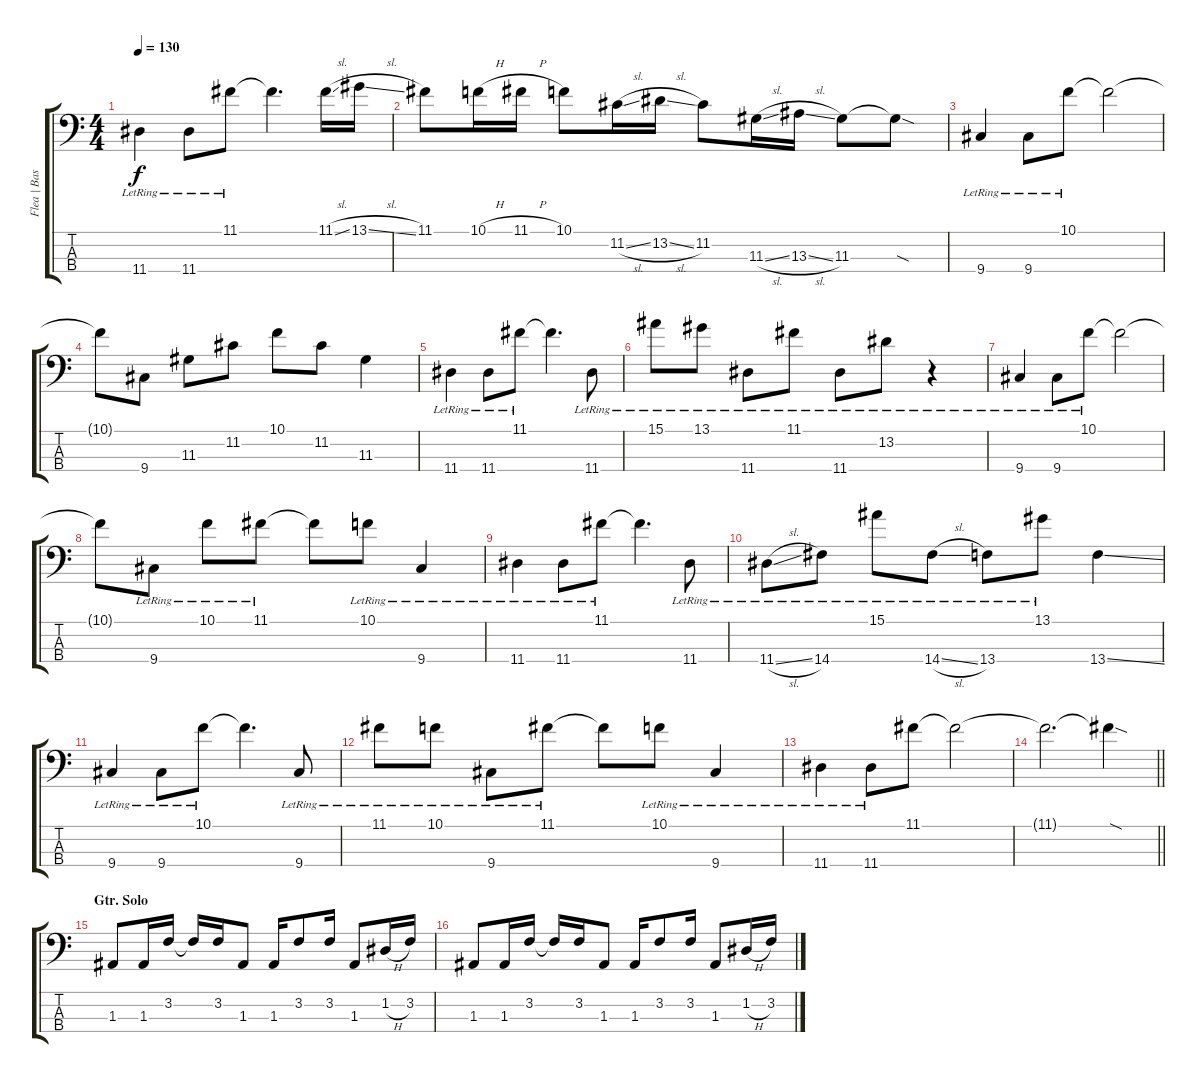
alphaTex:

\track ("Flea | Bass" "Flea | Bas") {instrument electricbassfinger}
\staff {score tabs}
\tuning (G2 D2 A1 E1) {hide}
\ts (4 4)
\tempo 130
\clef f4
\ks c
11.4{lr}.4{dy f} 11.4{lr}.8 11.1{lr}.8 11.1{t}.4{d} 11.1{sl}.16 13.1{sl}.16 |
11.1.8 10.1{h}.16 11.1{h}.16 10.1.8 11.2{sl}.16 13.2{sl}.16 11.2.8 11.3{sl}.16 13.3{sl}.16 11.3.8 11.3{sod t}.8 |
9.4{lr}.4 9.4{lr}.8 10.1{lr}.8 10.1{t}.2 |
10.1{t}.8 9.4.8 11.3.8 11.2.8 10.1.8 11.2.8 11.3.4 |
11.4{lr}.4 11.4{lr}.8 11.1{lr}.8 11.1{t}.4{d} 11.4{lr}.8 |
15.1{lr}.8 13.1{lr}.8 11.4{lr}.8 11.1{lr}.8 11.4{lr}.8 13.2{lr}.8 r.4 |
9.4{lr}.4 9.4{lr}.8 10.1{lr}.8 10.1{t}.2 |
10.1{t}.8 9.4{lr}.8 10.1{lr}.8 11.1{lr}.8 11.1{t}.8 10.1{lr}.8 9.4{lr}.4 |
11.4{lr}.4 11.4{lr}.8 11.1{lr}.8 11.1{t}.4{d} 11.4{lr}.8 |
11.4{sl lr}.8 14.4{lr}.8 15.1{lr}.8 14.4{sl lr}.8 13.4{lr}.8 13.1{lr}.8 13.4{ss}.4 |
9.4{lr}.4 9.4{lr}.8 10.1{lr}.8 10.1{t}.4{d} 9.4{lr}.8 |
11.1{lr}.8 10.1{lr}.8 9.4{lr}.8 11.1{lr}.8 11.1{t}.8 10.1{lr}.8 9.4{lr}.4 |
11.4{lr}.4 11.4{lr}.8 11.1.8 11.1{t}.2 |
\barLineRight lightlight
11.1{t}.2{d} 11.1{sod t}.4 |
\section ("" "Gtr. Solo")
1.3.8 1.3.16 3.2.16 3.2{t}.16 3.2.16 1.3.8 1.3.16 3.2.8 3.2.16 1.3.8 1.2{h}.16 3.2.16 |
1.3.8 1.3.16 3.2.16 3.2{t}.16 3.2.16 1.3.8 1.3.16 3.2.8 3.2.16 1.3.8 1.2{h}.16 3.2.16
